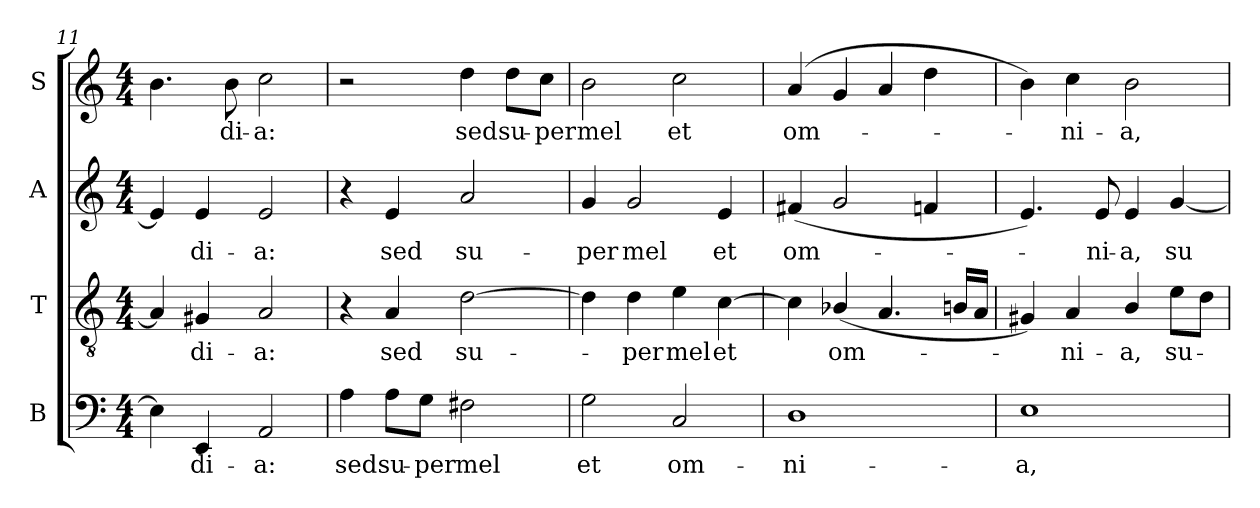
**kern	**text	**kern	**text	**kern	**text	**kern	**text
*part4	*part4	*part3	*part3	*part2	*part2	*part1	*part1
*staff4	*staff4	*staff3	*staff3	*staff2	*staff2	*staff1	*staff1
*I"B	*	*I"T	*	*I"A	*	*I"S	*
*I'B.	*	*I'T.	*	*I'A.	*	*I'S.	*
*clefF4	*	*clefGv2	*	*clefG2	*	*clefG2	*
*	*	*ITrd7c12	*	*	*	*	*
*k[]	*	*k[]	*	*k[]	*	*k[]	*
*C:	*	*C:	*	*C:	*	*C:	*
*M4/4	*	*M4/4	*	*M4/4	*	*M4/4	*
=11	=11	=11	=11	=11	=11	=11	=11
4Ei\]	.	4AAi/]	.	4ei/]	.	4.bi\	.
!	!LO:LY:b:color=#000000	!	!	!	!	!	!
!	!	!	!LO:LY:b:color=#000000	!	!	!	!
!	!	!	!	!	!LO:LY:b:color=#000000	!	!
4EEi/	-di-	4GG#Xi/	-di-	4ei/	-di-	.	.
!	!	!	!	!	!	!	!LO:LY:b:color=#000000
.	.	.	.	.	.	8bi\	-di-
!	!LO:LY:b:color=#000000	!	!	!	!	!	!
!	!	!	!LO:LY:b:color=#000000	!	!	!	!
!	!	!	!	!	!LO:LY:b:color=#000000	!	!
!	!	!	!	!	!	!	!LO:LY:b:color=#000000
2AAi/	-a:	2AAi/	-a:	2ei/	-a:	2cci\	-a:
=12	=12	=12	=12	=12	=12	=12	=12
!	!LO:LY:b:color=#000000	!	!	!	!	!	!
4Ai\	sed	4r	.	4r	.	2r	.
!	!LO:LY:b:color=#000000	!	!	!	!	!	!
!	!	!	!LO:LY:b:color=#000000	!	!	!	!
!	!	!	!	!	!LO:LY:b:color=#000000	!	!
8Ai\L	su-	4AAi/	sed	4ei/	sed	.	.
!	!LO:LY:b:color=#000000	!	!	!	!	!	!
8Gi\J	-per	.	.	.	.	.	.
!	!LO:LY:b:color=#000000	!	!	!	!	!	!
!	!	!	!LO:LY:b:color=#000000	!	!	!	!
!	!	!	!	!	!LO:LY:b:color=#000000	!	!
!	!	!	!	!	!	!	!LO:LY:b:color=#000000
2F#Xi\	mel	[2Di\	su-	2ai/	su-	4ddi\	sed
!	!	!	!	!	!	!	!LO:LY:b:color=#000000
.	.	.	.	.	.	8ddi\L	su-
!	!	!	!	!	!	!	!LO:LY:b:color=#000000
.	.	.	.	.	.	8cci\J	-per
!!LO:PB:g=z
=13	=13	=13	=13	=13	=13	=13	=13
!	!LO:LY:b:color=#000000	!	!	!	!	!	!
!	!	!	!	!	!LO:LY:b:color=#000000	!	!
!	!	!	!	!	!	!	!LO:LY:b:color=#000000
2Gi\	et	4Di\]	.	4gi/	-per	2bi\	mel
!	!	!	!LO:LY:b:color=#000000	!	!	!	!
!	!	!	!	!	!LO:LY:b:color=#000000	!	!
.	.	4Di\	-per	2gi/	mel	.	.
!	!LO:LY:b:color=#000000	!	!	!	!	!	!
!	!	!	!LO:LY:b:color=#000000	!	!	!	!
!	!	!	!	!	!	!	!LO:LY:b:color=#000000
2Ci/	om-	4Ei\	mel	.	.	2cci\	et
!	!	!	!LO:LY:b:color=#000000	!	!	!	!
!	!	!	!	!	!LO:LY:b:color=#000000	!	!
.	.	[4Ci\	et	4ei/	et	.	.
=14	=14	=14	=14	=14	=14	=14	=14
!	!LO:LY:b:color=#000000	!	!	!	!	!	!
!	!	!	!	!	!LO:LY:b:color=#000000	!	!
!	!	!	!	!	!	!	!LO:LY:b:color=#000000
1Di	-ni-	4Ci\]	.	(4f#Xi/	om-	(4ai/	om-
!	!	!	!LO:LY:b:color=#000000	!	!	!	!
.	.	(4BB-Xi/	om-	2gi/	.	4gi/	.
.	.	4.AAi/	.	.	.	4ai/	.
.	.	.	.	4fni/	.	4ddi\	.
.	.	16BBni/LL	.	.	.	.	.
.	.	16AAi/JJ	.	.	.	.	.
=15	=15	=15	=15	=15	=15	=15	=15
!	!LO:LY:b:color=#000000	!	!	!	!	!	!
1Ei	-a,	4GG#Xi/)	.	4.ei/)	.	4bi\)	.
!	!	!	!LO:LY:b:color=#000000	!	!	!	!
!	!	!	!	!	!	!	!LO:LY:b:color=#000000
.	.	4AAi/	-ni-	.	.	4cci\	-ni-
!	!	!	!	!	!LO:LY:b:color=#000000	!	!
.	.	.	.	8ei/	-ni-	.	.
!	!	!	!LO:LY:b:color=#000000	!	!	!	!
!	!	!	!	!	!LO:LY:b:color=#000000	!	!
!	!	!	!	!	!	!	!LO:LY:b:color=#000000
.	.	4BBi/	-a,	4ei/	-a,	2bi\	-a,
!	!	!	!LO:LY:b:color=#000000	!	!	!	!
!	!	!	!	!	!LO:LY:b:color=#000000	!	!
.	.	8Ei\L	su-	[4gi/	su-	.	.
.	.	8Di\J	.	.	.	.	.
=	=	=	=	=	=	=	=
*-	*-	*-	*-	*-	*-	*-	*-
